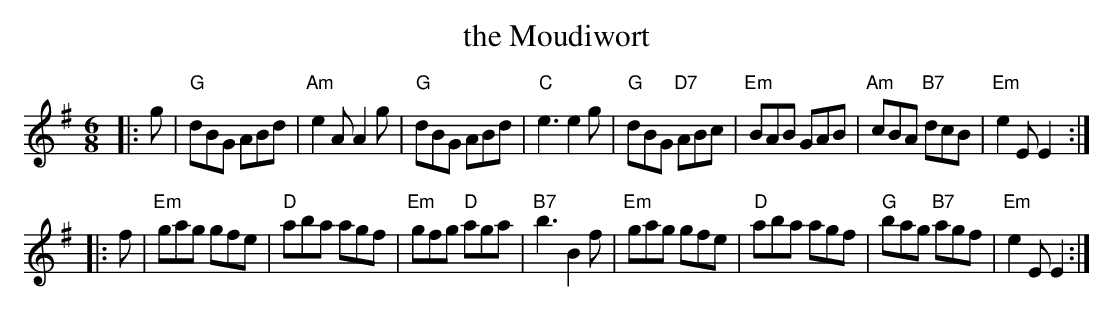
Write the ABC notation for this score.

X:1
T: the Moudiwort
M: 6/8
L: 1/8
K: G
|: g \
| "G"dBG     ABd | "Am"e2A A2g |  "G"dBG     ABd |  "C"e3  e2g \
| "G"dBG "D7"ABc | "Em"BAB GAB | "Am"cBA "B7"dcB | "Em"e2E E2 :|
|: f \
| "Em"gag gfe | "D"aba agf | "Em"gfg  "D"aga | "B7"b3  B2f \
| "Em"gag gfe | "D"aba agf |  "G"bag "B7"agf | "Em"e2E E2 :|
